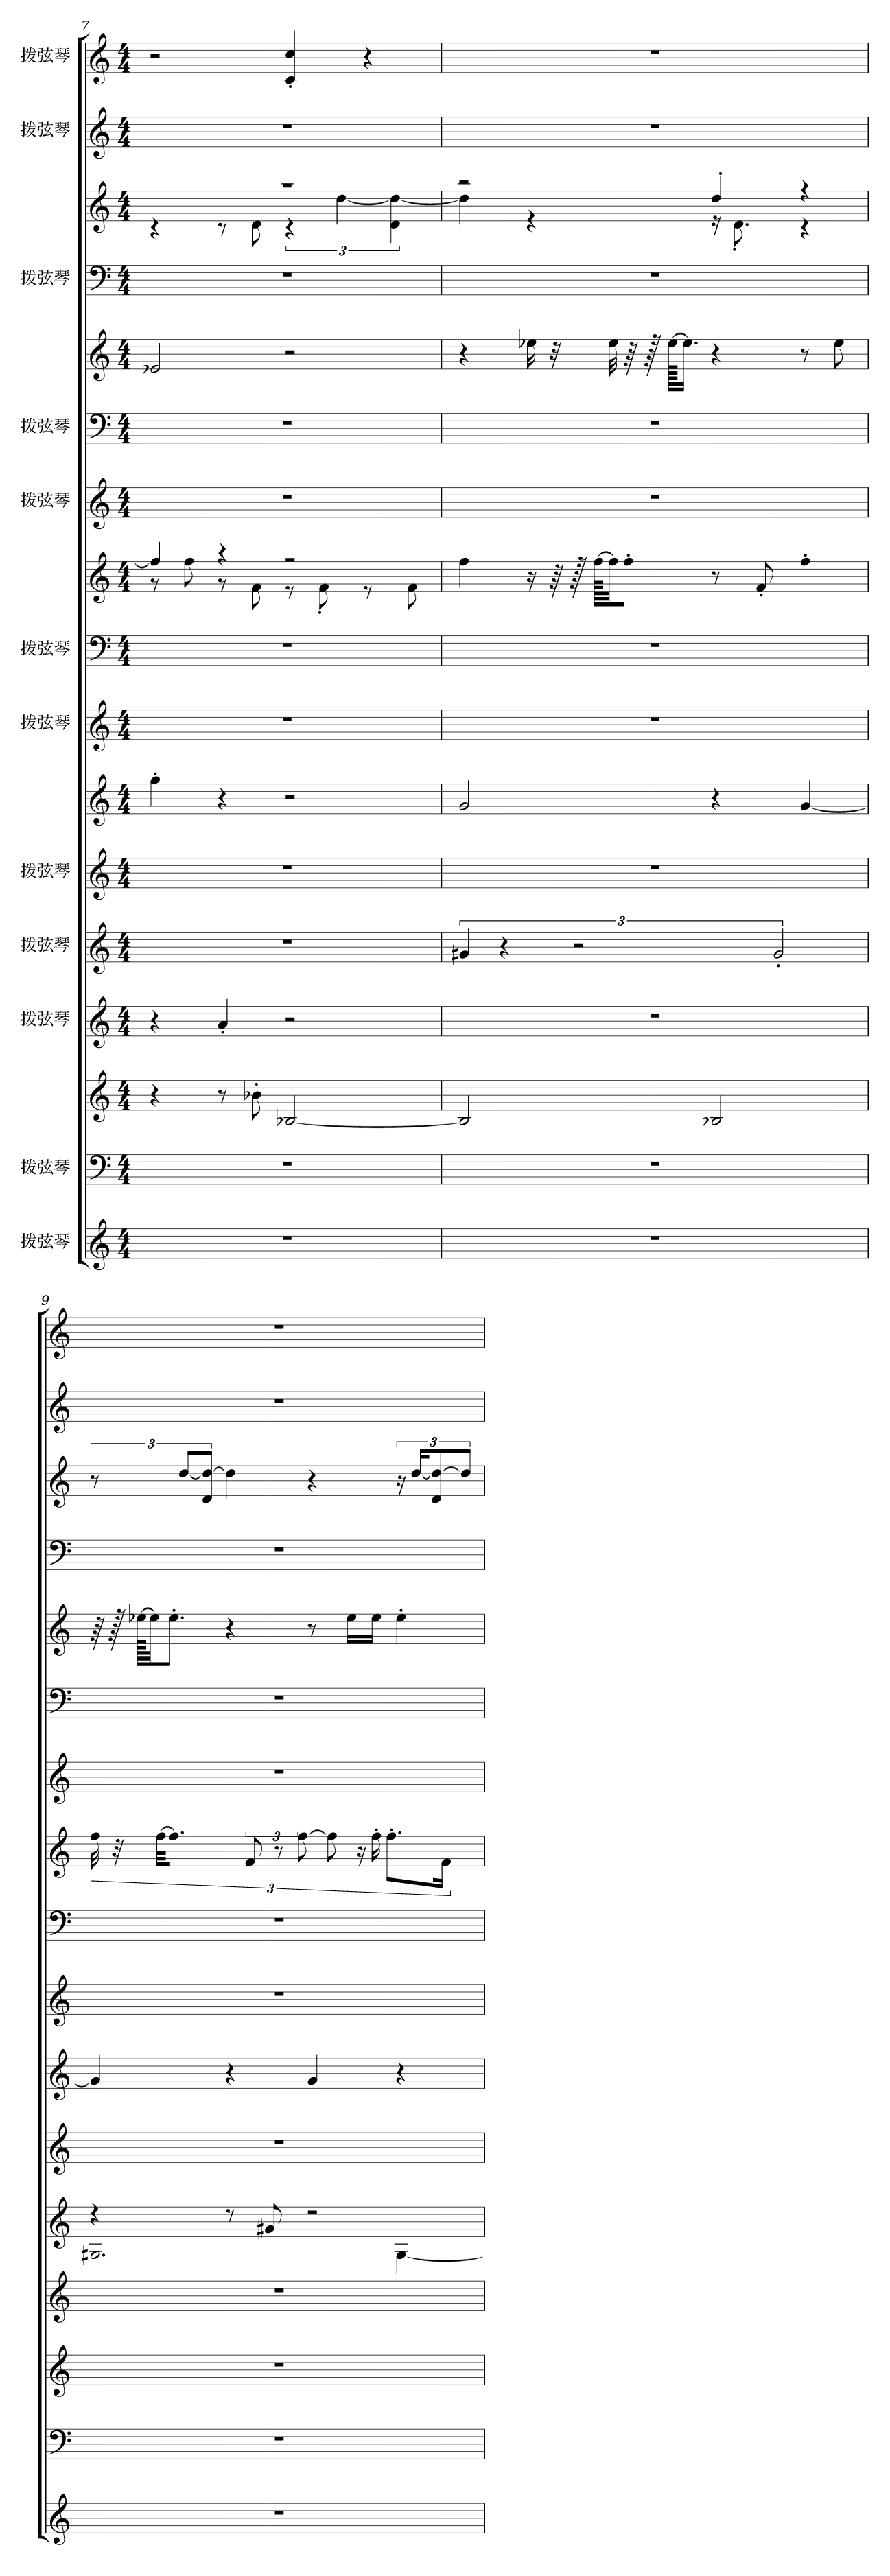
**kern	**kern	**kern	**kern	**kern	**kern	**kern	**kern	**kern	**kern	**kern	**kern	**kern	**kern	**kern	**kern	**kern
*part12	*part11	*part11	*part10	*part9	*part8	*part8	*part7	*part6	*part6	*part5	*part4	*part4	*part3	*part3	*part2	*part1
*staff17	*staff16	*staff15	*staff14	*staff13	*staff12	*staff11	*staff10	*staff9	*staff8	*staff7	*staff6	*staff5	*staff4	*staff3	*staff2	*staff1
*I"拨弦琴	*I"拨弦琴	*	*I"拨弦琴	*I"拨弦琴	*I"拨弦琴	*	*I"拨弦琴	*I"拨弦琴	*	*I"拨弦琴	*I"拨弦琴	*	*I"拨弦琴	*	*I"拨弦琴	*I"拨弦琴
!!LO:PB:g=z
*clefG2	*clefF4	*clefG2	*clefG2	*clefG2	*clefG2	*clefG2	*clefG2	*clefF4	*clefG2	*clefG2	*clefF4	*clefG2	*clefF4	*clefG2	*clefG2	*clefG2
*k[]	*k[]	*k[]	*k[]	*k[]	*k[]	*k[]	*k[]	*k[]	*k[]	*k[]	*k[]	*k[]	*k[]	*k[]	*k[]	*k[]
*M4/4	*M4/4	*M4/4	*M4/4	*M4/4	*M4/4	*M4/4	*M4/4	*M4/4	*M4/4	*M4/4	*M4/4	*M4/4	*M4/4	*M4/4	*M4/4	*M4/4
=7	=7	=7	=7	=7	=7	=7	=7	=7	=7	=7	=7	=7	=7	=7	=7	=7
*	*	*	*	*	*	*	*	*	*^	*	*	*	*	*^	*	*
1r	1r	4r	4r	1r	1r	4gg'\	1r	1r	4ff/]	8r	1r	1r	2e-X/	1r	1r	4r	1r	2r
.	.	.	.	.	.	.	.	.	.	8ff\	.	.	.	.	.	.	.	.
.	.	8r	4a'/	.	.	4r	.	.	4r	8r	.	.	.	.	.	8r	.	.
.	.	8b-X'\	.	.	.	.	.	.	.	8f\	.	.	.	.	.	8d\	.	.
.	.	[2B-X/	2r	.	.	2r	.	.	2r	8r	.	.	2r	.	.	6r	.	4c/' 4cc/'
.	.	.	.	.	.	.	.	.	.	8f'\	.	.	.	.	.	.	.	.
.	.	.	.	.	.	.	.	.	.	.	.	.	.	.	.	[6dd\	.	.
.	.	.	.	.	.	.	.	.	.	8r	.	.	.	.	.	.	.	4r
.	.	.	.	.	.	.	.	.	.	.	.	.	.	.	.	6d\ 6dd\_	.	.
.	.	.	.	.	.	.	.	.	.	8f\	.	.	.	.	.	.	.	.
*	*	*	*	*	*	*	*	*	*v	*v	*	*	*	*	*	*	*	*
=8	=8	=8	=8	=8	=8	=8	=8	=8	=8	=8	=8	=8	=8	=8	=8	=8	=8
1r	1r	2B-/]	1r	6g#X/	1r	2g/	1r	1r	4ff\	1r	1r	4r	1r	2r	4dd\]	1r	1r
.	.	.	.	6r	.	.	.	.	.	.	.	.	.	.	.	.	.
.	.	.	.	.	.	.	.	.	16r	.	.	16ee-X\	.	.	4r	.	.
.	.	.	.	.	.	.	.	.	64r	.	.	32r	.	.	.	.	.
.	.	.	.	.	.	.	.	.	128r	.	.	.	.	.	.	.	.
.	.	.	.	3r	.	.	.	.	.	.	.	.	.	.	.	.	.
.	.	.	.	.	.	.	.	.	[128ff\KKLLL	.	.	.	.	.	.	.	.
.	.	.	.	.	.	.	.	.	32ff\JJ]	.	.	32ee-\	.	.	.	.	.
.	.	.	.	.	.	.	.	.	8ff'\J	.	.	64r	.	.	.	.	.
.	.	.	.	.	.	.	.	.	.	.	.	128r	.	.	.	.	.
.	.	.	.	.	.	.	.	.	.	.	.	[128ee-\KKKLL	.	.	.	.	.
.	.	.	.	.	.	.	.	.	.	.	.	16.ee-\JJ]	.	.	.	.	.
.	.	2B-X/	.	.	.	4r	.	.	8r	.	.	4r	.	4dd'/	16r	.	.
.	.	.	.	.	.	.	.	.	.	.	.	.	.	.	8.d'\	.	.
.	.	.	.	.	.	.	.	.	8f'/	.	.	.	.	.	.	.	.
.	.	.	.	3g#'/	.	.	.	.	.	.	.	.	.	.	.	.	.
.	.	.	.	.	.	[4g/	.	.	4ff'\	.	.	8r	.	4r	4r	.	.
.	.	.	.	.	.	.	.	.	.	.	.	8ee-\	.	.	.	.	.
*	*	*	*	*	*	*	*	*	*	*	*	*	*	*v	*v	*	*
!!LO:PB:g=z
=9	=9	=9	=9	=9	=9	=9	=9	=9	=9	=9	=9	=9	=9	=9	=9	=9
*	*	*	*	*^	*	*	*	*	*	*	*	*	*	*	*	*
1r	1r	1r	1r	4r	2.G#X\	1r	4g/]	1r	1r	48ff\	1r	1r	64r	1r	12r	1r	1r
.	.	.	.	.	.	.	.	.	.	.	.	.	128r	.	.	.	.
.	.	.	.	.	.	.	.	.	.	48r	.	.	.	.	.	.	.
.	.	.	.	.	.	.	.	.	.	.	.	.	[128ee-X\KKLLL	.	.	.	.
.	.	.	.	.	.	.	.	.	.	.	.	.	32ee-\JJ]	.	.	.	.
.	.	.	.	.	.	.	.	.	.	[48ff\KKL	.	.	.	.	.	.	.
.	.	.	.	.	.	.	.	.	.	8.ff\J]	.	.	8.ee-'\J	.	.	.	.
.	.	.	.	.	.	.	.	.	.	.	.	.	.	.	[12dd/L	.	.
.	.	.	.	.	.	.	.	.	.	.	.	.	.	.	12d/ 12dd/_J	.	.
.	.	.	.	8r	.	.	4r	.	.	12f/	.	.	4r	.	4dd\]	.	.
.	.	.	.	.	.	.	.	.	.	12r	.	.	.	.	.	.	.
.	.	.	.	8g#X/	.	.	.	.	.	.	.	.	.	.	.	.	.
.	.	.	.	.	.	.	.	.	.	[12ff\	.	.	.	.	.	.	.
.	.	.	.	2r	.	.	4g/	.	.	8ff\]	.	.	8r	.	4r	.	.
.	.	.	.	.	.	.	.	.	.	16r	.	.	16ee-\LL	.	.	.	.
.	.	.	.	.	.	.	.	.	.	16ff'\	.	.	16ee-\JJ	.	.	.	.
.	.	.	.	.	[4G#\	.	4r	.	.	8.ff'\L	.	.	4ee-'\	.	24r	.	.
.	.	.	.	.	.	.	.	.	.	.	.	.	.	.	[24dd/KL	.	.
.	.	.	.	.	.	.	.	.	.	.	.	.	.	.	12d/ 12dd/_	.	.
.	.	.	.	.	.	.	.	.	.	.	.	.	.	.	12dd/J]	.	.
.	.	.	.	.	.	.	.	.	.	16f\Jk	.	.	.	.	.	.	.
*	*	*	*	*v	*v	*	*	*	*	*	*	*	*	*	*	*	*
=	=	=	=	=	=	=	=	=	=	=	=	=	=	=	=	=
*-	*-	*-	*-	*-	*-	*-	*-	*-	*-	*-	*-	*-	*-	*-	*-	*-
